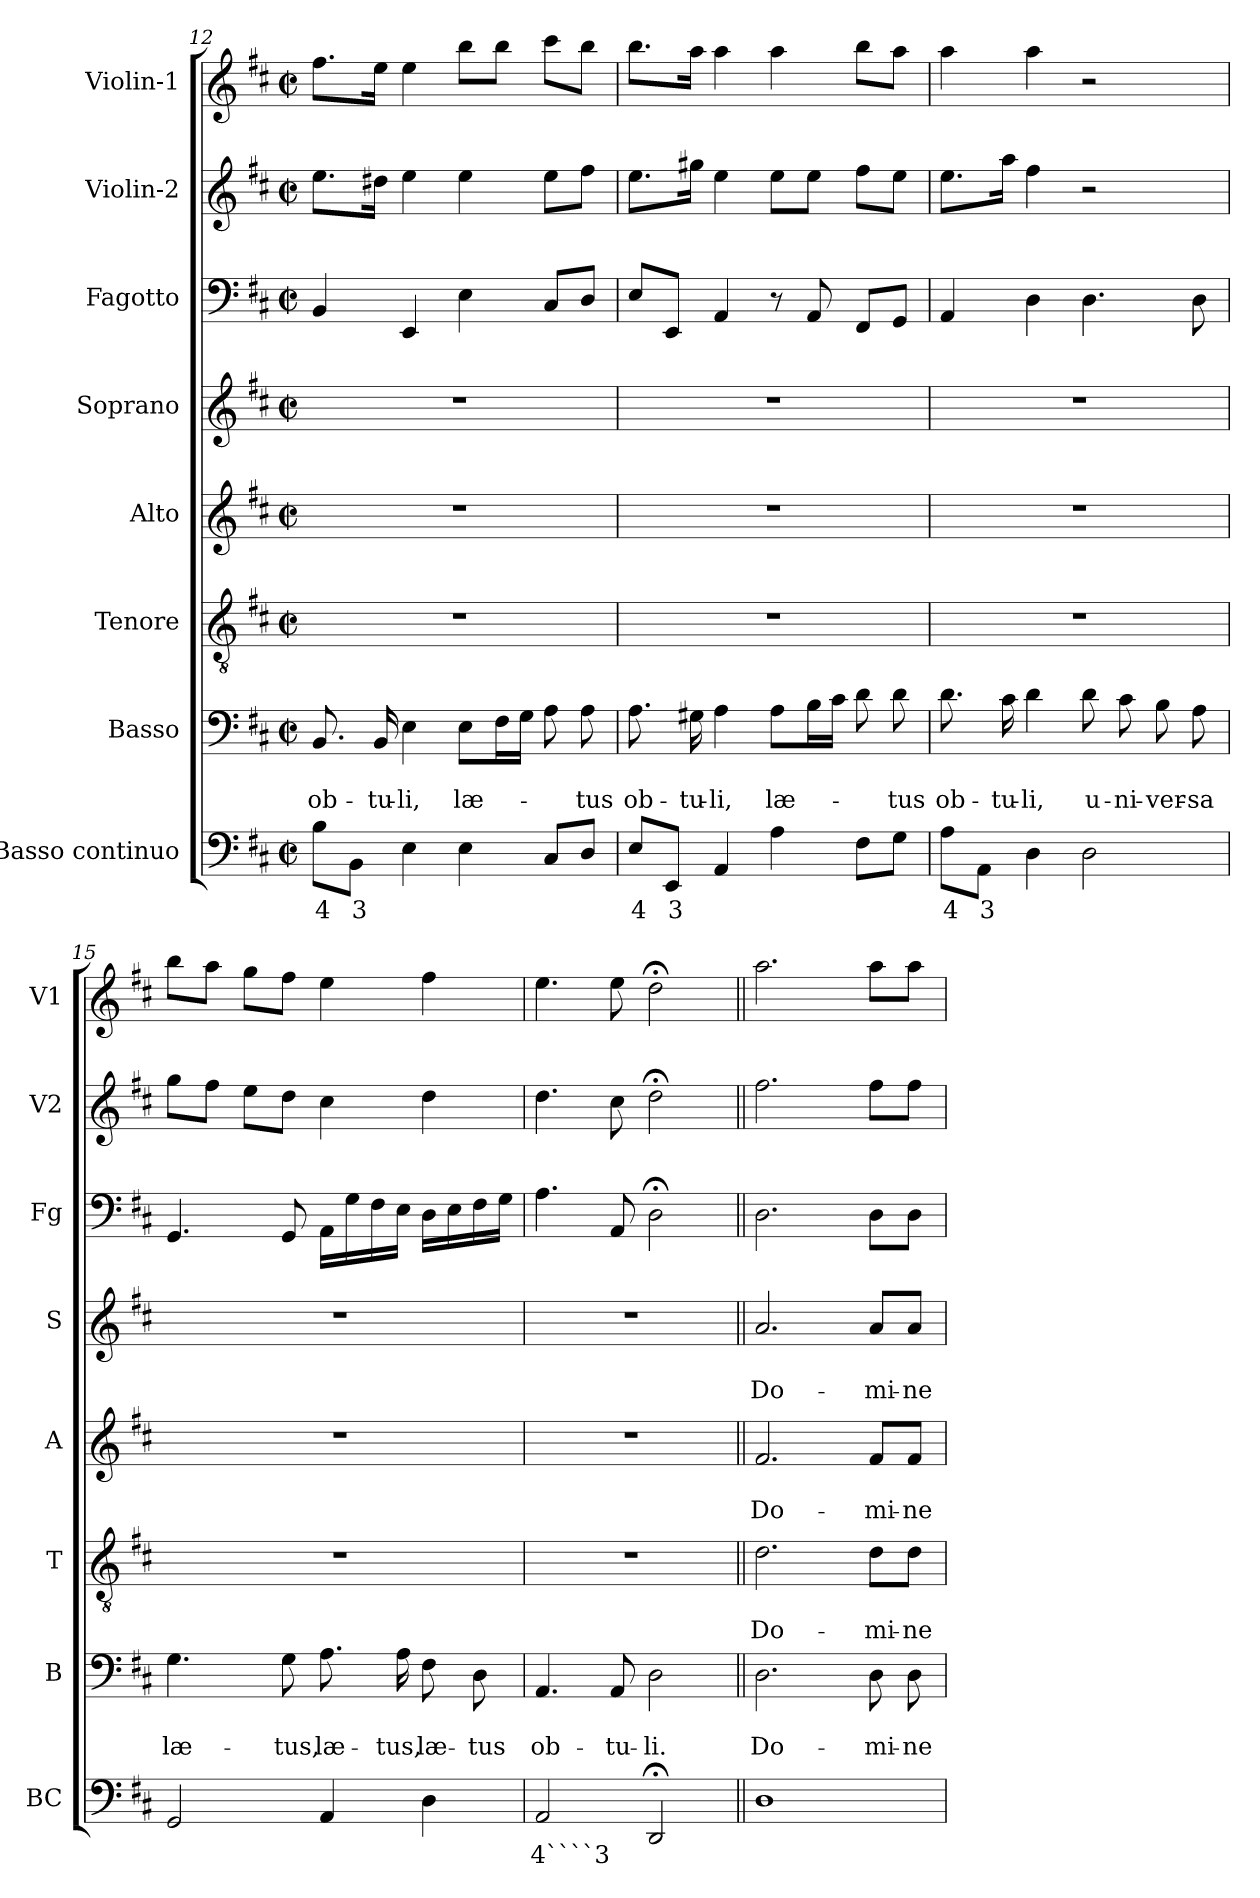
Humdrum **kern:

**kern	**text	**kern	**text	**text	**kern	**text	**text	**kern	**text	**text	**kern	**text	**text	**kern	**kern	**kern
*part8	*part8	*part7	*part7	*part7	*part6	*part6	*part6	*part5	*part5	*part5	*part4	*part4	*part4	*part3	*part2	*part1
*staff8	*staff8	*staff7	*staff7	*staff7	*staff6	*staff6	*staff6	*staff5	*staff5	*staff5	*staff4	*staff4	*staff4	*staff3	*staff2	*staff1
*I"Basso continuo	*	*I"Basso	*	*	*I"Tenore	*	*	*I"Alto	*	*	*I"Soprano	*	*	*I"Fagotto	*I"Violin-2	*I"Violin-1
*I'BC	*	*I'B	*	*	*I'T	*	*	*I'A	*	*	*I'S	*	*	*I'Fg	*I'V2	*I'V1
*clefF4	*	*clefF4	*	*	*clefGv2	*	*	*clefG2	*	*	*clefG2	*	*	*clefF4	*clefG2	*clefG2
*k[f#c#]	*	*k[f#c#]	*	*	*k[f#c#]	*	*	*k[f#c#]	*	*	*k[f#c#]	*	*	*k[f#c#]	*k[f#c#]	*k[f#c#]
*D:	*	*D:	*	*	*D:	*	*	*D:	*	*	*D:	*	*	*D:	*D:	*D:
*M2/2	*	*M2/2	*	*	*M2/2	*	*	*M2/2	*	*	*M2/2	*	*	*M2/2	*M2/2	*M2/2
*met(c|)	*	*met(c|)	*	*	*met(c|)	*	*	*met(c|)	*	*	*met(c|)	*	*	*met(c|)	*met(c|)	*met(c|)
=12	=12	=12	=12	=12	=12	=12	=12	=12	=12	=12	=12	=12	=12	=12	=12	=12
!	!LO:LY:b	!	!	!LO:LY:b	!	!	!	!	!	!	!	!	!	!	!	!
8B\L	4	8.BB/	.	ob-	1r	.	.	1r	.	.	1r	.	.	4BB/	8.ee\L	8.ff#\L
!	!LO:LY:b	!	!	!	!	!	!	!	!	!	!	!	!	!	!	!
8BB\J	3	.	.	.	.	.	.	.	.	.	.	.	.	.	.	.
!	!	!	!	!LO:LY:b	!	!	!	!	!	!	!	!	!	!	!	!
.	.	16BB/	.	-tu-	.	.	.	.	.	.	.	.	.	.	16dd#X\Jk	16ee\Jk
!	!	!	!	!LO:LY:b	!	!	!	!	!	!	!	!	!	!	!	!
4E\	.	4E\	.	-li,	.	.	.	.	.	.	.	.	.	4EE/	4ee\	4ee\
!	!	!	!	!LO:LY:b	!	!	!	!	!	!	!	!	!	!	!	!
4E\	.	8E\L	.	læ-	.	.	.	.	.	.	.	.	.	4E\	4ee\	8bb\L
.	.	16F#\L	.	.	.	.	.	.	.	.	.	.	.	.	.	8bb\J
.	.	16G\JJ	.	.	.	.	.	.	.	.	.	.	.	.	.	.
8C#/L	.	8A\	.	.	.	.	.	.	.	.	.	.	.	8C#/L	8ee\L	8ccc#\L
!	!	!	!	!LO:LY:b	!	!	!	!	!	!	!	!	!	!	!	!
8D/J	.	8A\	.	-tus	.	.	.	.	.	.	.	.	.	8D/J	8ff#\J	8bb\J
=13	=13	=13	=13	=13	=13	=13	=13	=13	=13	=13	=13	=13	=13	=13	=13	=13
!	!LO:LY:b	!	!	!LO:LY:b	!	!	!	!	!	!	!	!	!	!	!	!
8E/L	4	8.A\	.	ob-	1r	.	.	1r	.	.	1r	.	.	8E/L	8.ee\L	8.bb\L
!	!LO:LY:b	!	!	!	!	!	!	!	!	!	!	!	!	!	!	!
8EE/J	3	.	.	.	.	.	.	.	.	.	.	.	.	8EE/J	.	.
!	!	!	!	!LO:LY:b	!	!	!	!	!	!	!	!	!	!	!	!
.	.	16G#X\	.	-tu-	.	.	.	.	.	.	.	.	.	.	16gg#X\Jk	16aa\Jk
!	!	!	!	!LO:LY:b	!	!	!	!	!	!	!	!	!	!	!	!
4AA/	.	4A\	.	-li,	.	.	.	.	.	.	.	.	.	4AA/	4ee\	4aa\
!	!	!	!	!LO:LY:b	!	!	!	!	!	!	!	!	!	!	!	!
4A\	.	8A\L	.	læ-	.	.	.	.	.	.	.	.	.	8r	8ee\L	4aa\
.	.	16B\L	.	.	.	.	.	.	.	.	.	.	.	8AA/	8ee\J	.
.	.	16c#\JJ	.	.	.	.	.	.	.	.	.	.	.	.	.	.
8F#\L	.	8d\	.	.	.	.	.	.	.	.	.	.	.	8FF#/L	8ff#\L	8bb\L
!	!	!	!	!LO:LY:b	!	!	!	!	!	!	!	!	!	!	!	!
8G\J	.	8d\	.	-tus	.	.	.	.	.	.	.	.	.	8GG/J	8ee\J	8aa\J
=14	=14	=14	=14	=14	=14	=14	=14	=14	=14	=14	=14	=14	=14	=14	=14	=14
!	!LO:LY:b	!	!	!LO:LY:b	!	!	!	!	!	!	!	!	!	!	!	!
8A\L	4	8.d\	.	ob-	1r	.	.	1r	.	.	1r	.	.	4AA/	8.ee\L	4aa\
!	!LO:LY:b	!	!	!	!	!	!	!	!	!	!	!	!	!	!	!
8AA\J	3	.	.	.	.	.	.	.	.	.	.	.	.	.	.	.
!	!	!	!	!LO:LY:b	!	!	!	!	!	!	!	!	!	!	!	!
.	.	16c#\	.	-tu-	.	.	.	.	.	.	.	.	.	.	16aa\Jk	.
!	!	!	!	!LO:LY:b	!	!	!	!	!	!	!	!	!	!	!	!
4D\	.	4d\	.	-li,	.	.	.	.	.	.	.	.	.	4D\	4ff#\	4aa\
!	!	!	!	!LO:LY:b	!	!	!	!	!	!	!	!	!	!	!	!
2D\	.	8d\	.	u-	.	.	.	.	.	.	.	.	.	4.D\	2r	2r
!	!	!	!	!LO:LY:b	!	!	!	!	!	!	!	!	!	!	!	!
.	.	8c#\	.	-ni-	.	.	.	.	.	.	.	.	.	.	.	.
!	!	!	!	!LO:LY:b	!	!	!	!	!	!	!	!	!	!	!	!
.	.	8B\	.	-ver-	.	.	.	.	.	.	.	.	.	.	.	.
!	!	!	!	!LO:LY:b	!	!	!	!	!	!	!	!	!	!	!	!
.	.	8A\	.	-sa	.	.	.	.	.	.	.	.	.	8D\	.	.
!!LO:PB:g=z
=15	=15	=15	=15	=15	=15	=15	=15	=15	=15	=15	=15	=15	=15	=15	=15	=15
!	!	!	!	!LO:LY:b	!	!	!	!	!	!	!	!	!	!	!	!
2GG/	.	4.G\	.	læ-	1r	.	.	1r	.	.	1r	.	.	4.GG/	8gg\L	8bb\L
.	.	.	.	.	.	.	.	.	.	.	.	.	.	.	8ff#\J	8aa\J
.	.	.	.	.	.	.	.	.	.	.	.	.	.	.	8ee\L	8gg\L
!	!	!	!	!LO:LY:b	!	!	!	!	!	!	!	!	!	!	!	!
.	.	8G\	.	-tus,	.	.	.	.	.	.	.	.	.	8GG/	8dd\J	8ff#\J
!	!	!	!	!LO:LY:b	!	!	!	!	!	!	!	!	!	!	!	!
4AA/	.	8.A\	.	læ-	.	.	.	.	.	.	.	.	.	16AA\LL	4cc#\	4ee\
.	.	.	.	.	.	.	.	.	.	.	.	.	.	16G\	.	.
.	.	.	.	.	.	.	.	.	.	.	.	.	.	16F#\	.	.
!	!	!	!	!LO:LY:b	!	!	!	!	!	!	!	!	!	!	!	!
.	.	16A\	.	-tus,	.	.	.	.	.	.	.	.	.	16E\JJ	.	.
!	!	!	!	!LO:LY:b	!	!	!	!	!	!	!	!	!	!	!	!
4D\	.	8F#\	.	læ-	.	.	.	.	.	.	.	.	.	16D\LL	4dd\	4ff#\
.	.	.	.	.	.	.	.	.	.	.	.	.	.	16E\	.	.
!	!	!	!	!LO:LY:b	!	!	!	!	!	!	!	!	!	!	!	!
.	.	8D\	.	-tus	.	.	.	.	.	.	.	.	.	16F#\	.	.
.	.	.	.	.	.	.	.	.	.	.	.	.	.	16G\JJ	.	.
=16	=16	=16	=16	=16	=16	=16	=16	=16	=16	=16	=16	=16	=16	=16	=16	=16
!	!LO:LY:b	!	!	!LO:LY:b	!	!	!	!	!	!	!	!	!	!	!	!
2AA/	4````3	4.AA/	.	ob-	1r	.	.	1r	.	.	1r	.	.	4.A\	4.dd\	4.ee\
!	!	!	!	!LO:LY:b	!	!	!	!	!	!	!	!	!	!	!	!
.	.	8AA/	.	-tu-	.	.	.	.	.	.	.	.	.	8AA/	8cc#\	8ee\
!	!	!	!	!LO:LY:b	!	!	!	!	!	!	!	!	!	!	!	!
2DD;</	.	2D\	.	-li.	.	.	.	.	.	.	.	.	.	2D;<\	2dd;<\	2dd;<\
=17||	=17||	=17||	=17||	=17||	=17||	=17||	=17||	=17||	=17||	=17||	=17||	=17||	=17||	=17||	=17||	=17||
!	!	!	!	!LO:LY:b	!	!	!LO:LY:b	!	!	!LO:LY:b	!	!	!LO:LY:b	!	!	!
1D	.	2.D\	.	Do-	2.d\	.	Do-	2.f#/	.	Do-	2.a/	.	Do-	2.D\	2.ff#\	2.aa\
!	!	!	!	!LO:LY:b	!	!	!LO:LY:b	!	!	!LO:LY:b	!	!	!LO:LY:b	!	!	!
.	.	8D\	.	-mi-	8d\L	.	-mi-	8f#/L	.	-mi-	8a/L	.	-mi-	8D\L	8ff#\L	8aa\L
!	!	!	!	!LO:LY:b	!	!	!LO:LY:b	!	!	!LO:LY:b	!	!	!LO:LY:b	!	!	!
.	.	8D\	.	-ne	8d\J	.	-ne	8f#/J	.	-ne	8a/J	.	-ne	8D\J	8ff#\J	8aa\J
=	=	=	=	=	=	=	=	=	=	=	=	=	=	=	=	=
*-	*-	*-	*-	*-	*-	*-	*-	*-	*-	*-	*-	*-	*-	*-	*-	*-
